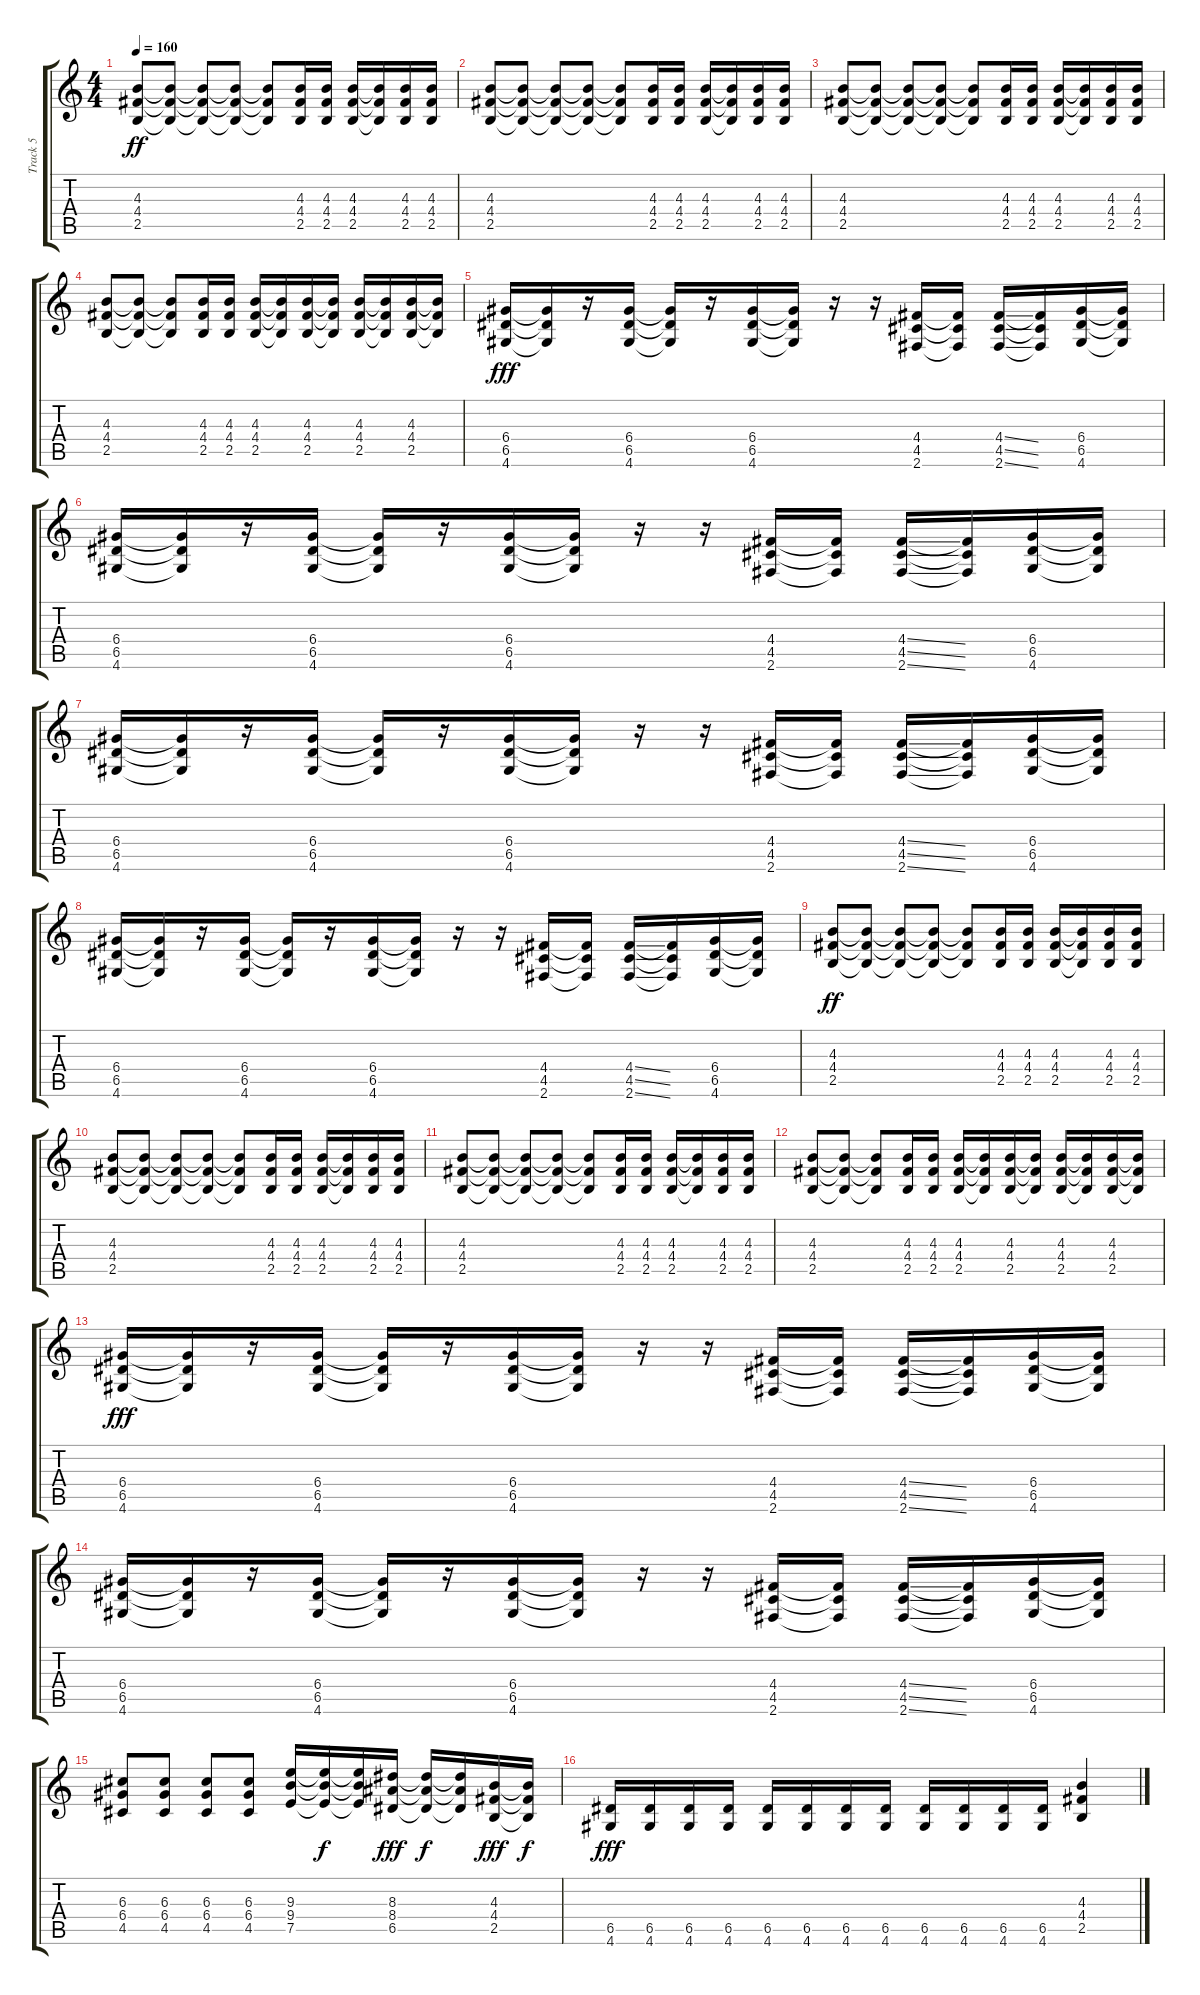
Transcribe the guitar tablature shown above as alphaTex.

\track ("Track 5" "Track 5") {instrument distortionguitar}
\staff {score tabs}
\tuning (E4 B3 G3 D3 A2 E2) {hide}
\ts (4 4)
\tempo 160
\clef g2
\ks c
(4.3 4.4 2.5).8{dy ff} (4.3{t} 4.4{t} 2.5{t}).8 (4.3{t} 4.4{t} 2.5{t}).8 (4.3{t} 4.4{t} 2.5{t}).8 (4.3{t} 4.4{t} 2.5{t}).8 (4.3 4.4 2.5).16 (4.3 4.4 2.5).16 (4.3 4.4 2.5).16 (4.3{t} 4.4{t} 2.5{t}).16 (4.3 4.4 2.5).16 (4.3 4.4 2.5).16 |
(4.3 4.4 2.5).8 (4.3{t} 4.4{t} 2.5{t}).8 (4.3{t} 4.4{t} 2.5{t}).8 (4.3{t} 4.4{t} 2.5{t}).8 (4.3{t} 4.4{t} 2.5{t}).8 (4.3 4.4 2.5).16 (4.3 4.4 2.5).16 (4.3 4.4 2.5).16 (4.3{t} 4.4{t} 2.5{t}).16 (4.3 4.4 2.5).16 (4.3 4.4 2.5).16 |
(4.3 4.4 2.5).8 (4.3{t} 4.4{t} 2.5{t}).8 (4.3{t} 4.4{t} 2.5{t}).8 (4.3{t} 4.4{t} 2.5{t}).8 (4.3{t} 4.4{t} 2.5{t}).8 (4.3 4.4 2.5).16 (4.3 4.4 2.5).16 (4.3 4.4 2.5).16 (4.3{t} 4.4{t} 2.5{t}).16 (4.3 4.4 2.5).16 (4.3 4.4 2.5).16 |
(4.3 4.4 2.5).8 (4.3{t} 4.4{t} 2.5{t}).8 (4.3{t} 4.4{t} 2.5{t}).8 (4.3 4.4 2.5).16 (4.3 4.4 2.5).16 (4.3 4.4 2.5).16 (4.3{t} 4.4{t} 2.5{t}).16 (4.3 4.4 2.5).16 (4.3{t} 4.4{t} 2.5{t}).16 (4.3 4.4 2.5).16 (4.3{t} 4.4{t} 2.5{t}).16 (4.3 4.4 2.5).16 (4.3{t} 4.4{t} 2.5{t}).16 |
(6.4 6.5 4.6).16{dy fff} (6.4{t} 6.5{t} 4.6{t}).16 r.16 (6.4 6.5 4.6).16 (6.4{t} 6.5{t} 4.6{t}).16 r.16 (6.4 6.5 4.6).16 (6.4{t} 6.5{t} 4.6{t}).16 r.16 r.16 (4.4 4.5 2.6).16 (4.4{t} 4.5{t} 2.6{t}).16 (4.4{ss} 4.5{ss} 2.6{ss}).16 (4.4{t} 4.5{t} 2.6{t}).16 (6.4 6.5 4.6).16 (6.4{t} 6.5{t} 4.6{t}).16 |
(6.4 6.5 4.6).16 (6.4{t} 6.5{t} 4.6{t}).16 r.16 (6.4 6.5 4.6).16 (6.4{t} 6.5{t} 4.6{t}).16 r.16 (6.4 6.5 4.6).16 (6.4{t} 6.5{t} 4.6{t}).16 r.16 r.16 (4.4 4.5 2.6).16 (4.4{t} 4.5{t} 2.6{t}).16 (4.4{ss} 4.5{ss} 2.6{ss}).16 (4.4{t} 4.5{t} 2.6{t}).16 (6.4 6.5 4.6).16 (6.4{t} 6.5{t} 4.6{t}).16 |
(6.4 6.5 4.6).16 (6.4{t} 6.5{t} 4.6{t}).16 r.16 (6.4 6.5 4.6).16 (6.4{t} 6.5{t} 4.6{t}).16 r.16 (6.4 6.5 4.6).16 (6.4{t} 6.5{t} 4.6{t}).16 r.16 r.16 (4.4 4.5 2.6).16 (4.4{t} 4.5{t} 2.6{t}).16 (4.4{ss} 4.5{ss} 2.6{ss}).16 (4.4{t} 4.5{t} 2.6{t}).16 (6.4 6.5 4.6).16 (6.4{t} 6.5{t} 4.6{t}).16 |
(6.4 6.5 4.6).16 (6.4{t} 6.5{t} 4.6{t}).16 r.16 (6.4 6.5 4.6).16 (6.4{t} 6.5{t} 4.6{t}).16 r.16 (6.4 6.5 4.6).16 (6.4{t} 6.5{t} 4.6{t}).16 r.16 r.16 (4.4 4.5 2.6).16 (4.4{t} 4.5{t} 2.6{t}).16 (4.4{ss} 4.5{ss} 2.6{ss}).16 (4.4{t} 4.5{t} 2.6{t}).16 (6.4 6.5 4.6).16 (6.4{t} 6.5{t} 4.6{t}).16 |
(4.3 4.4 2.5).8{dy ff} (4.3{t} 4.4{t} 2.5{t}).8 (4.3{t} 4.4{t} 2.5{t}).8 (4.3{t} 4.4{t} 2.5{t}).8 (4.3{t} 4.4{t} 2.5{t}).8 (4.3 4.4 2.5).16 (4.3 4.4 2.5).16 (4.3 4.4 2.5).16 (4.3{t} 4.4{t} 2.5{t}).16 (4.3 4.4 2.5).16 (4.3 4.4 2.5).16 |
(4.3 4.4 2.5).8 (4.3{t} 4.4{t} 2.5{t}).8 (4.3{t} 4.4{t} 2.5{t}).8 (4.3{t} 4.4{t} 2.5{t}).8 (4.3{t} 4.4{t} 2.5{t}).8 (4.3 4.4 2.5).16 (4.3 4.4 2.5).16 (4.3 4.4 2.5).16 (4.3{t} 4.4{t} 2.5{t}).16 (4.3 4.4 2.5).16 (4.3 4.4 2.5).16 |
(4.3 4.4 2.5).8 (4.3{t} 4.4{t} 2.5{t}).8 (4.3{t} 4.4{t} 2.5{t}).8 (4.3{t} 4.4{t} 2.5{t}).8 (4.3{t} 4.4{t} 2.5{t}).8 (4.3 4.4 2.5).16 (4.3 4.4 2.5).16 (4.3 4.4 2.5).16 (4.3{t} 4.4{t} 2.5{t}).16 (4.3 4.4 2.5).16 (4.3 4.4 2.5).16 |
(4.3 4.4 2.5).8 (4.3{t} 4.4{t} 2.5{t}).8 (4.3{t} 4.4{t} 2.5{t}).8 (4.3 4.4 2.5).16 (4.3 4.4 2.5).16 (4.3 4.4 2.5).16 (4.3{t} 4.4{t} 2.5{t}).16 (4.3 4.4 2.5).16 (4.3{t} 4.4{t} 2.5{t}).16 (4.3 4.4 2.5).16 (4.3{t} 4.4{t} 2.5{t}).16 (4.3 4.4 2.5).16 (4.3{t} 4.4{t} 2.5{t}).16 |
(6.4 6.5 4.6).16{dy fff} (6.4{t} 6.5{t} 4.6{t}).16 r.16 (6.4 6.5 4.6).16 (6.4{t} 6.5{t} 4.6{t}).16 r.16 (6.4 6.5 4.6).16 (6.4{t} 6.5{t} 4.6{t}).16 r.16 r.16 (4.4 4.5 2.6).16 (4.4{t} 4.5{t} 2.6{t}).16 (4.4{ss} 4.5{ss} 2.6{ss}).16 (4.4{t} 4.5{t} 2.6{t}).16 (6.4 6.5 4.6).16 (6.4{t} 6.5{t} 4.6{t}).16 |
(6.4 6.5 4.6).16 (6.4{t} 6.5{t} 4.6{t}).16 r.16 (6.4 6.5 4.6).16 (6.4{t} 6.5{t} 4.6{t}).16 r.16 (6.4 6.5 4.6).16 (6.4{t} 6.5{t} 4.6{t}).16 r.16 r.16 (4.4 4.5 2.6).16 (4.4{t} 4.5{t} 2.6{t}).16 (4.4{ss} 4.5{ss} 2.6{ss}).16 (4.4{t} 4.5{t} 2.6{t}).16 (6.4 6.5 4.6).16 (6.4{t} 6.5{t} 4.6{t}).16 |
(6.3 6.4 4.5).8 (6.3 6.4 4.5).8 (6.3 6.4 4.5).8 (6.3 6.4 4.5).8 (9.3 9.4 7.5).16 (9.3{t} 9.4{t} 7.5{t}).16{dy f} (9.3{t} 9.4{t} 7.5{t}).16 (8.3 8.4 6.5).16{dy fff} (8.3{t} 8.4{t} 6.5{t}).16{dy f} (8.3{t} 8.4{t} 6.5{t}).16 (4.3 4.4 2.5).16{dy fff} (4.3{t} 4.4{t} 2.5{t}).16{dy f} |
(6.5 4.6).16{dy fff} (6.5 4.6).16 (6.5 4.6).16 (6.5 4.6).16 (6.5 4.6).16 (6.5 4.6).16 (6.5 4.6).16 (6.5 4.6).16 (6.5 4.6).16 (6.5 4.6).16 (6.5 4.6).16 (6.5 4.6).16 (4.3 4.4 2.5).4
